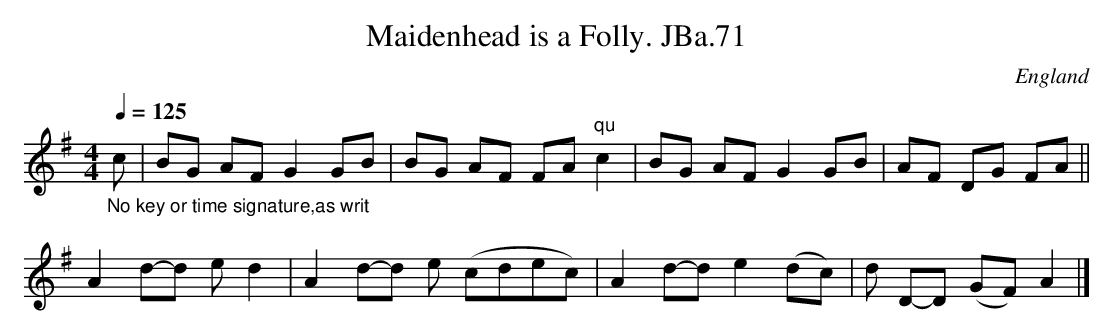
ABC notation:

X:1
T:Maidenhead is a Folly. JBa.71
M:4/4
L:1/8
Q:1/4=125
O:England
K:G major
"_No key or time signature,as writ"c | BG AF G2  GB |\
BG AF FA "qu"c2 | BG AF G2 GB | AF DG FA ||!
A2 d-d e d2 | A2 d-d e (cdec) | A2 d-d e2 (dc) |\
d D-D (GF) A2|]
